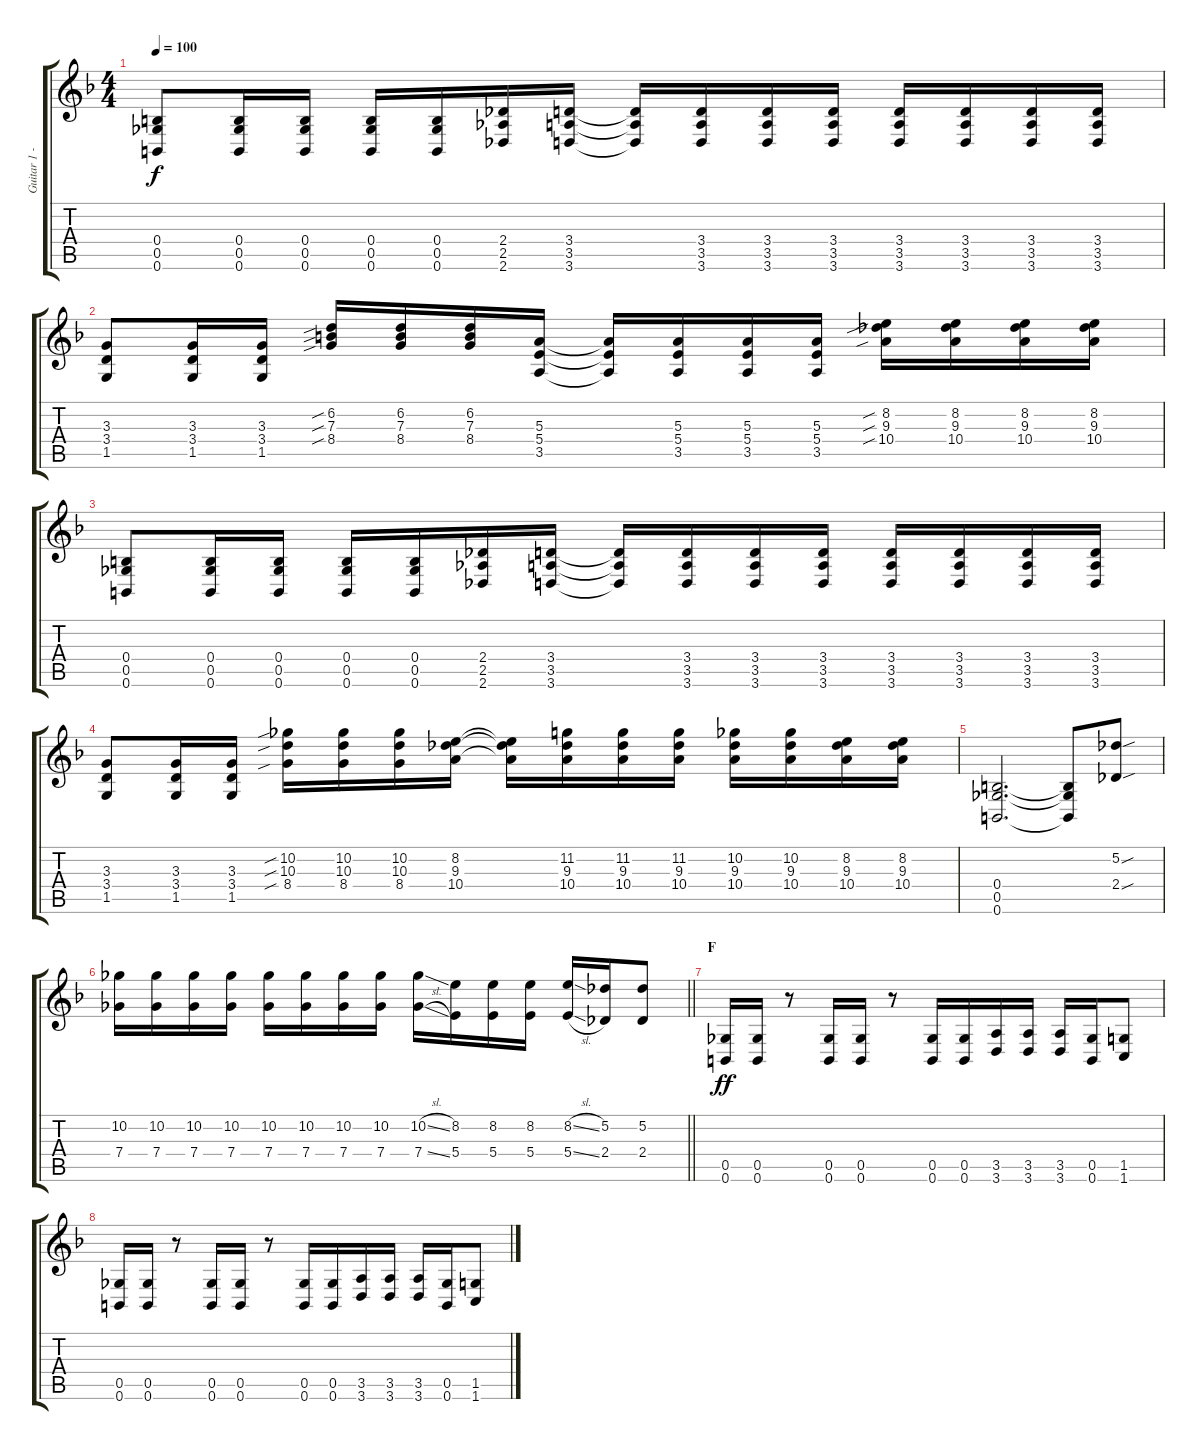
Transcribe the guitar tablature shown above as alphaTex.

\track ("Guitar 1 - Uruha" "Guitar 1 -") {instrument distortionguitar}
\staff {score tabs}
\tuning (Db4 Ab3 E3 B2 Gb2 B1) {hide}
\ts (4 4)
\tempo 100
\clef g2
\ks f
(0.4 0.5 0.6).8{dy f} (0.4 0.5 0.6).16 (0.4 0.5 0.6).16 (0.4 0.5 0.6).16 (0.4 0.5 0.6).16 (2.4 2.5 2.6).16 (3.4 3.5 3.6).16 (3.4{t} 3.5{t} 3.6{t}).16 (3.4 3.5 3.6).16 (3.4 3.5 3.6).16 (3.4 3.5 3.6).16 (3.4 3.5 3.6).16 (3.4 3.5 3.6).16 (3.4 3.5 3.6).16 (3.4 3.5 3.6).16 |
(3.3 3.4 1.5).8 (3.3 3.4 1.5).16 (3.3 3.4 1.5).16 (6.2{sib} 7.3{sib} 8.4{sib}).16 (6.2 7.3 8.4).16 (6.2 7.3 8.4).16 (5.3 5.4 3.5).16 (5.3{t} 5.4{t} 3.5{t}).16 (5.3 5.4 3.5).16 (5.3 5.4 3.5).16 (5.3 5.4 3.5).16 (8.2{sib} 9.3{sib} 10.4{sib}).16 (8.2 9.3 10.4).16 (8.2 9.3 10.4).16 (8.2 9.3 10.4).16 |
(0.4 0.5 0.6).8 (0.4 0.5 0.6).16 (0.4 0.5 0.6).16 (0.4 0.5 0.6).16 (0.4 0.5 0.6).16 (2.4 2.5 2.6).16 (3.4 3.5 3.6).16 (3.4{t} 3.5{t} 3.6{t}).16 (3.4 3.5 3.6).16 (3.4 3.5 3.6).16 (3.4 3.5 3.6).16 (3.4 3.5 3.6).16 (3.4 3.5 3.6).16 (3.4 3.5 3.6).16 (3.4 3.5 3.6).16 |
(3.3 3.4 1.5).8 (3.3 3.4 1.5).16 (3.3 3.4 1.5).16 (10.2{sib} 10.3{sib} 8.4{sib}).16 (10.2 10.3 8.4).16 (10.2 10.3 8.4).16 (8.2 9.3 10.4).16 (8.2{t} 9.3{t} 10.4{t}).16 (11.2 9.3 10.4).16 (11.2 9.3 10.4).16 (11.2 9.3 10.4).16 (10.2 9.3 10.4).16 (10.2 9.3 10.4).16 (8.2 9.3 10.4).16 (8.2 9.3 10.4).16 |
(0.4 0.5 0.6).2{d} (0.4{t} 0.5{t} 0.6{t}).8 (5.2{sou} 2.4{sou}).8 |
\barLineRight lightlight
(10.2 7.4).16 (10.2 7.4).16 (10.2 7.4).16 (10.2 7.4).16 (10.2 7.4).16 (10.2 7.4).16 (10.2 7.4).16 (10.2 7.4).16 (10.2{sl} 7.4{sl}).16 (8.2 5.4).16 (8.2 5.4).16 (8.2 5.4).16 (8.2{sl} 5.4{sl}).16 (5.2 2.4).16 (5.2 2.4).8 |
\section ("" "F")
(0.5 0.6).16{dy ff} (0.5 0.6).16 r.8 (0.5 0.6).16 (0.5 0.6).16 r.8 (0.5 0.6).16 (0.5 0.6).16 (3.5 3.6).16 (3.5 3.6).16 (3.5 3.6).16 (0.5 0.6).16 (1.5 1.6).8 |
(0.5 0.6).16 (0.5 0.6).16 r.8 (0.5 0.6).16 (0.5 0.6).16 r.8 (0.5 0.6).16 (0.5 0.6).16 (3.5 3.6).16 (3.5 3.6).16 (3.5 3.6).16 (0.5 0.6).16 (1.5 1.6).8
